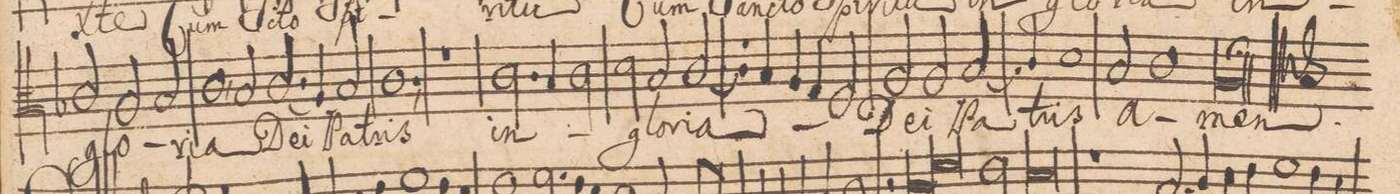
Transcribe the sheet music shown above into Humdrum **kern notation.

**kern	**text
*I"[ALTVS.]	*
*clefC3	*
*k[b-]	*
*met(C|)	*
*M3/2	*
2c/	glo-
2A/	.
2B-/	-ri-
=123-	=123-
1c\,	-a
2B-/	De-
=124-	=124-
(2.c/	-i
4A/)	.
2B-/	Pa-
=125-	=125-
1.c\	-tris
=126-	=126-
1.r	.
=127-	=127-
2.c\	in
4B-/	.
2c\	.
=128-	=128-
2d\	glo-
2B-/	-ri-
[2c/	-a
=129-	=129-
4c/]	.
4B-/	.
4A/	.
4G/	.
2F/	.
=130-	=130-
2A/	De-
2A/	-i
[<2B-/	Pa-
=131-	=131-
4B-/]	.
4c/	.
1d\	-tris
=132-	=132-
2B-/	a-
1c\	.
=133-	=133-
00A/;	-men.
==	==
*-	*-
